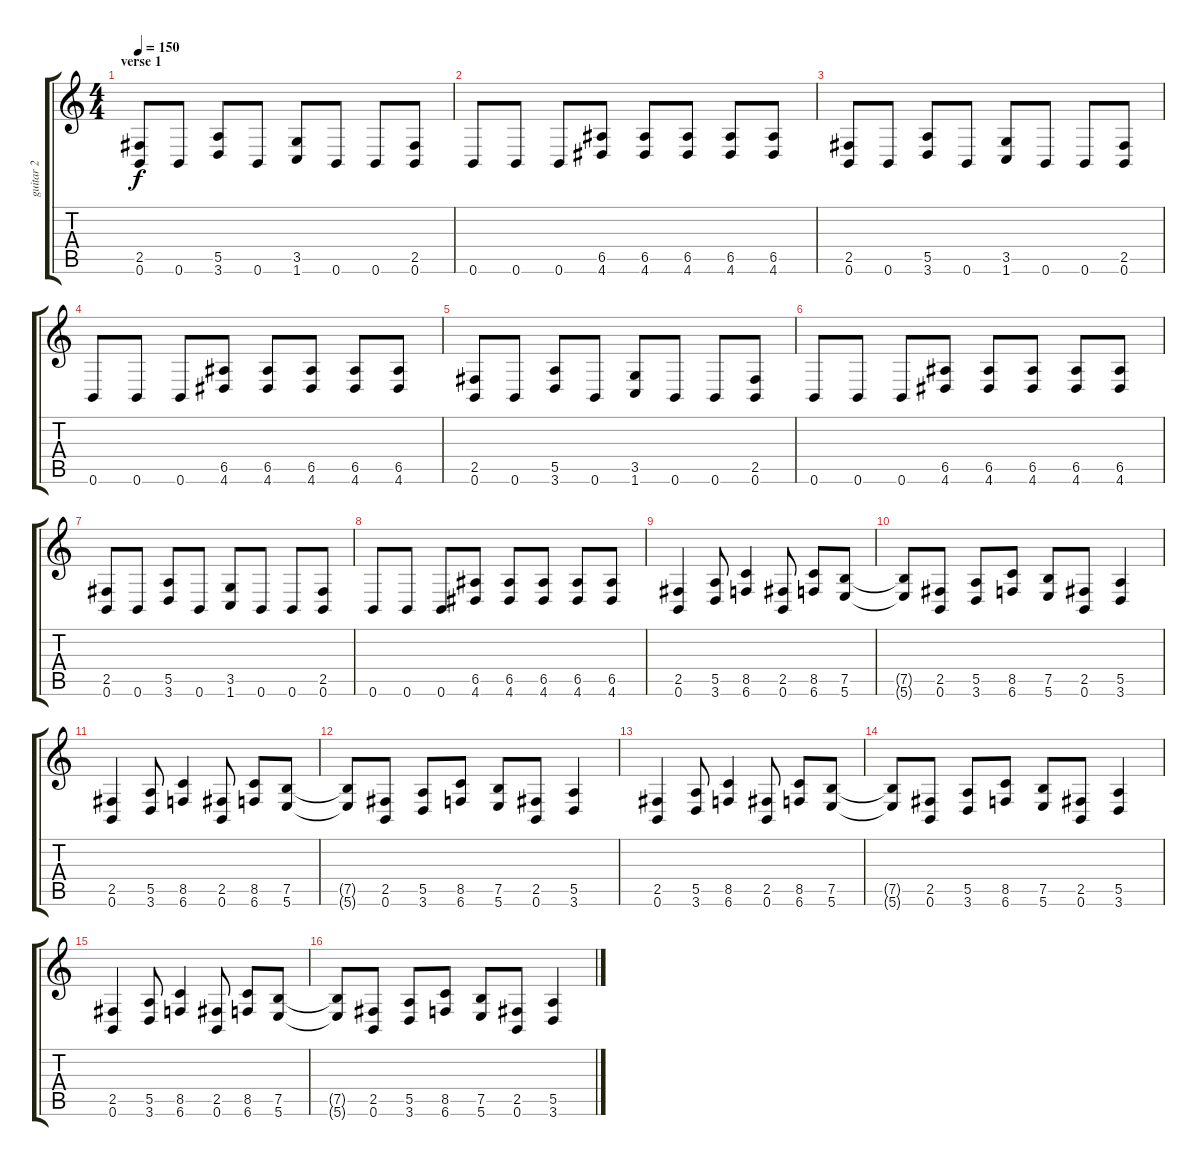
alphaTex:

\track ("guitar 2" "guitar 2") {instrument distortionguitar}
\staff {score tabs}
\tuning (B3 G3 D3 A2 E2 B1) {hide}
\ts (4 4)
\section ("" "verse 1")
\tempo 150
\clef g2
\ks c
(2.5 0.6).8{dy f} 0.6.8 (5.5 3.6).8 0.6.8 (3.5 1.6).8 0.6.8 0.6.8 (2.5 0.6).8 |
0.6.8 0.6.8 0.6.8 (6.5 4.6).8 (6.5 4.6).8 (6.5 4.6).8 (6.5 4.6).8 (6.5 4.6).8 |
(2.5 0.6).8 0.6.8 (5.5 3.6).8 0.6.8 (3.5 1.6).8 0.6.8 0.6.8 (2.5 0.6).8 |
0.6.8 0.6.8 0.6.8 (6.5 4.6).8 (6.5 4.6).8 (6.5 4.6).8 (6.5 4.6).8 (6.5 4.6).8 |
(2.5 0.6).8 0.6.8 (5.5 3.6).8 0.6.8 (3.5 1.6).8 0.6.8 0.6.8 (2.5 0.6).8 |
0.6.8 0.6.8 0.6.8 (6.5 4.6).8 (6.5 4.6).8 (6.5 4.6).8 (6.5 4.6).8 (6.5 4.6).8 |
(2.5 0.6).8 0.6.8 (5.5 3.6).8 0.6.8 (3.5 1.6).8 0.6.8 0.6.8 (2.5 0.6).8 |
0.6.8 0.6.8 0.6.8 (6.5 4.6).8 (6.5 4.6).8 (6.5 4.6).8 (6.5 4.6).8 (6.5 4.6).8 |
\section ("" "")
(2.5 0.6).4 (5.5 3.6).8 (8.5 6.6).4 (2.5 0.6).8 (8.5 6.6).8 (7.5 5.6).8 |
(7.5{t} 5.6{t}).8 (2.5 0.6).8 (5.5 3.6).8 (8.5 6.6).8 (7.5 5.6).8 (2.5 0.6).8 (5.5 3.6).4 |
(2.5 0.6).4 (5.5 3.6).8 (8.5 6.6).4 (2.5 0.6).8 (8.5 6.6).8 (7.5 5.6).8 |
(7.5{t} 5.6{t}).8 (2.5 0.6).8 (5.5 3.6).8 (8.5 6.6).8 (7.5 5.6).8 (2.5 0.6).8 (5.5 3.6).4 |
(2.5 0.6).4 (5.5 3.6).8 (8.5 6.6).4 (2.5 0.6).8 (8.5 6.6).8 (7.5 5.6).8 |
(7.5{t} 5.6{t}).8 (2.5 0.6).8 (5.5 3.6).8 (8.5 6.6).8 (7.5 5.6).8 (2.5 0.6).8 (5.5 3.6).4 |
(2.5 0.6).4 (5.5 3.6).8 (8.5 6.6).4 (2.5 0.6).8 (8.5 6.6).8 (7.5 5.6).8 |
(7.5{t} 5.6{t}).8 (2.5 0.6).8 (5.5 3.6).8 (8.5 6.6).8 (7.5 5.6).8 (2.5 0.6).8 (5.5 3.6).4
